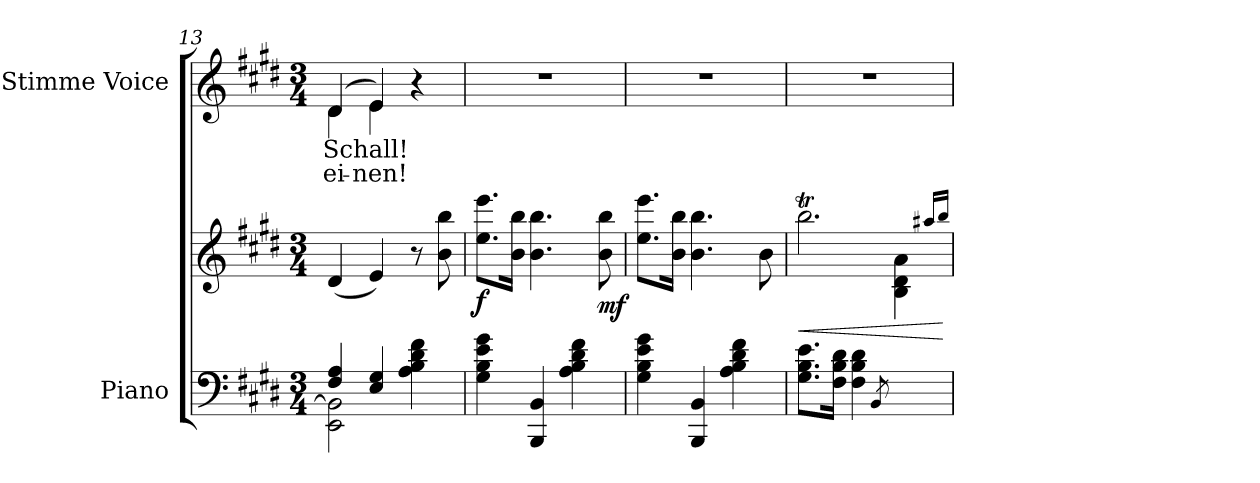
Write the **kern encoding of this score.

**kern	**kern	**dynam	**kern	**text	**text
*part2	*part2	*part2	*part1	*part1	*part1
*staff3	*staff2	*staff2/3	*staff1	*staff1	*staff1
*I"Piano	*	*	*I"Stimme Voice	*	*
*I'Pno	*	*	*	*	*
*clefF4	*clefG2	*	*clefG2	*	*
*k[f#c#g#d#]	*k[f#c#g#d#]	*	*k[f#c#g#d#]	*	*
*M3/4	*M3/4	*	*M3/4	*	*
=13	=13	=13	=13	=13	=13
*^	*	*	*	*	*
!	!	!	!	!	!LO:LY:b	!LO:LY:b
*	*	*	*	*^	*	*
4F#/ 4A/	2EE\ 2BB\]	(>4d#/	.	(>4d#/	4d#\	Schall!	-ei-
!	!	!	!	!	!	!	!LO:LY:b
4E/ 4G#/	.	4e/)	.	4e/)	4e\	.	-nen!
4ryy	4A\ 4B\ 4d#\ 4f#\	8r	.	4r	4rgyy	.	.
.	.	8b\ 8bb\	.	.	.	.	.
*v	*v	*	*	*v	*v	*	*
!!LO:PB:g=z
=14	=14	=14	=14	=14	=14
!	!	!LO:DY:b	!	!	!
4G#\ 4B\ 4e\ 4g#\	8.ee\ 8.eee\L	f	2.r	.	.
.	16b\ 16bb\Jk	.	.	.	.
4BBB/ 4BB/	4.b\ 4.bb\	.	.	.	.
4A\ 4B\ 4d#\ 4f#\	.	.	.	.	.
!	!	!LO:DY:b	!	!	!
.	8b\ 8bb\	mf	.	.	.
=15	=15	=15	=15	=15	=15
4G#\ 4B\ 4e\ 4g#\	8.ee\ 8.eee\L	.	2.r	.	.
.	16b\ 16bb\Jk	.	.	.	.
4BBB/ 4BB/	4.b\ 4.bb\	.	.	.	.
4A\ 4B\ 4d#\ 4f#\	.	.	.	.	.
.	8b\	.	.	.	.
=16	=16	=16	=16	=16	=16
!	!	!LO:HP:b	!	!	!
*	*^	*	*	*	*
8.G#\ 8.B\ 8.e\L	2.bbT\	2ryy	<	2.r	.	.
16F#\ 16B\ 16d#\Jk	.	.	.	.	.	.
4F#\ 4B\ 4d#\	.	.	.	.	.	.
(>8qBB/	.	.	.	.	.	.
4ryy	.	4B\ 4d#\ 4a\)	.	.	.	.
*	*v	*v	*	*	*	*
.	16qaa#X/LL	.	.	.	.
.	16qbb/JJ	.	.	.	.
.	.	[	.	.	.
=	=	=	=	=	=
*-	*-	*-	*-	*-	*-
